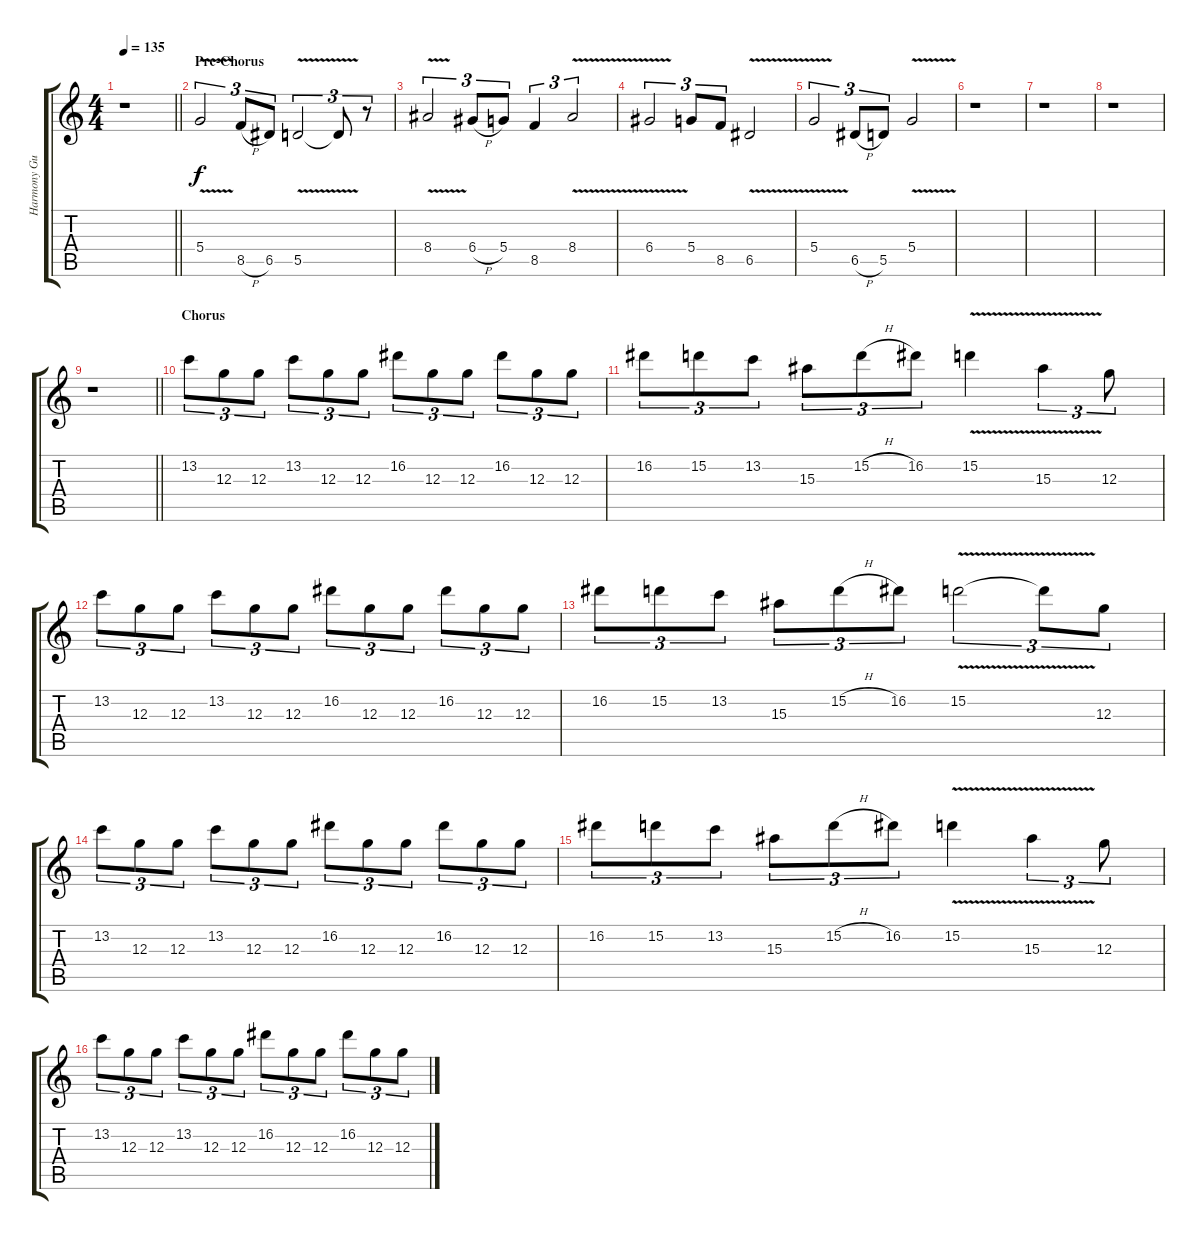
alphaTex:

\track ("Harmony Guitar" "Harmony Gu") {instrument overdrivenguitar}
\staff {score tabs}
\tuning (E4 B3 G3 D3 A2 E2) {hide}
\ts (4 4)
\tempo 135
\clef g2
\barLineRight lightlight
\ks c
r.1{dy f} |
\section ("" "Pre-Chorus")
5.4{v}.2{tu (3 2)} 8.5{h}.8{tu (3 2)} 6.5.8{tu (3 2)} 5.5{v}.2{tu (3 2)} 5.5{t}.8{tu (3 2)} r.8{tu (3 2)} |
8.4{v}.2{tu (3 2)} 6.4{h}.8{tu (3 2)} 5.4.8{tu (3 2)} 8.5.4{tu (3 2)} 8.4{v}.2{tu (3 2)} |
6.4{v}.2{tu (3 2)} 5.4.8{tu (3 2)} 8.5.8{tu (3 2)} 6.5{v}.2 |
5.4{v}.2{tu (3 2)} 6.5{h}.8{tu (3 2)} 5.5.8{tu (3 2)} 5.4{v}.2 |
r.1 |
r.1 |
r.1 |
\barLineRight lightlight
r.1 |
\section ("" "Chorus")
13.2.8{tu (3 2)} 12.3.8{tu (3 2)} 12.3.8{tu (3 2)} 13.2.8{tu (3 2)} 12.3.8{tu (3 2)} 12.3.8{tu (3 2)} 16.2.8{tu (3 2)} 12.3.8{tu (3 2)} 12.3.8{tu (3 2)} 16.2.8{tu (3 2)} 12.3.8{tu (3 2)} 12.3.8{tu (3 2)} |
16.2.8{tu (3 2)} 15.2.8{tu (3 2)} 13.2.8{tu (3 2)} 15.3.8{tu (3 2)} 15.2{h}.8{tu (3 2)} 16.2.8{tu (3 2)} 15.2{v}.4 15.3{v}.4{tu (3 2)} 12.3.8{tu (3 2)} |
13.2.8{tu (3 2)} 12.3.8{tu (3 2)} 12.3.8{tu (3 2)} 13.2.8{tu (3 2)} 12.3.8{tu (3 2)} 12.3.8{tu (3 2)} 16.2.8{tu (3 2)} 12.3.8{tu (3 2)} 12.3.8{tu (3 2)} 16.2.8{tu (3 2)} 12.3.8{tu (3 2)} 12.3.8{tu (3 2)} |
16.2.8{tu (3 2)} 15.2.8{tu (3 2)} 13.2.8{tu (3 2)} 15.3.8{tu (3 2)} 15.2{h}.8{tu (3 2)} 16.2.8{tu (3 2)} 15.2{v}.2{tu (3 2)} 15.2{t}.8{tu (3 2)} 12.3.8{tu (3 2)} |
13.2.8{tu (3 2)} 12.3.8{tu (3 2)} 12.3.8{tu (3 2)} 13.2.8{tu (3 2)} 12.3.8{tu (3 2)} 12.3.8{tu (3 2)} 16.2.8{tu (3 2)} 12.3.8{tu (3 2)} 12.3.8{tu (3 2)} 16.2.8{tu (3 2)} 12.3.8{tu (3 2)} 12.3.8{tu (3 2)} |
16.2.8{tu (3 2)} 15.2.8{tu (3 2)} 13.2.8{tu (3 2)} 15.3.8{tu (3 2)} 15.2{h}.8{tu (3 2)} 16.2.8{tu (3 2)} 15.2{v}.4 15.3{v}.4{tu (3 2)} 12.3.8{tu (3 2)} |
13.2.8{tu (3 2)} 12.3.8{tu (3 2)} 12.3.8{tu (3 2)} 13.2.8{tu (3 2)} 12.3.8{tu (3 2)} 12.3.8{tu (3 2)} 16.2.8{tu (3 2)} 12.3.8{tu (3 2)} 12.3.8{tu (3 2)} 16.2.8{tu (3 2)} 12.3.8{tu (3 2)} 12.3.8{tu (3 2)}
